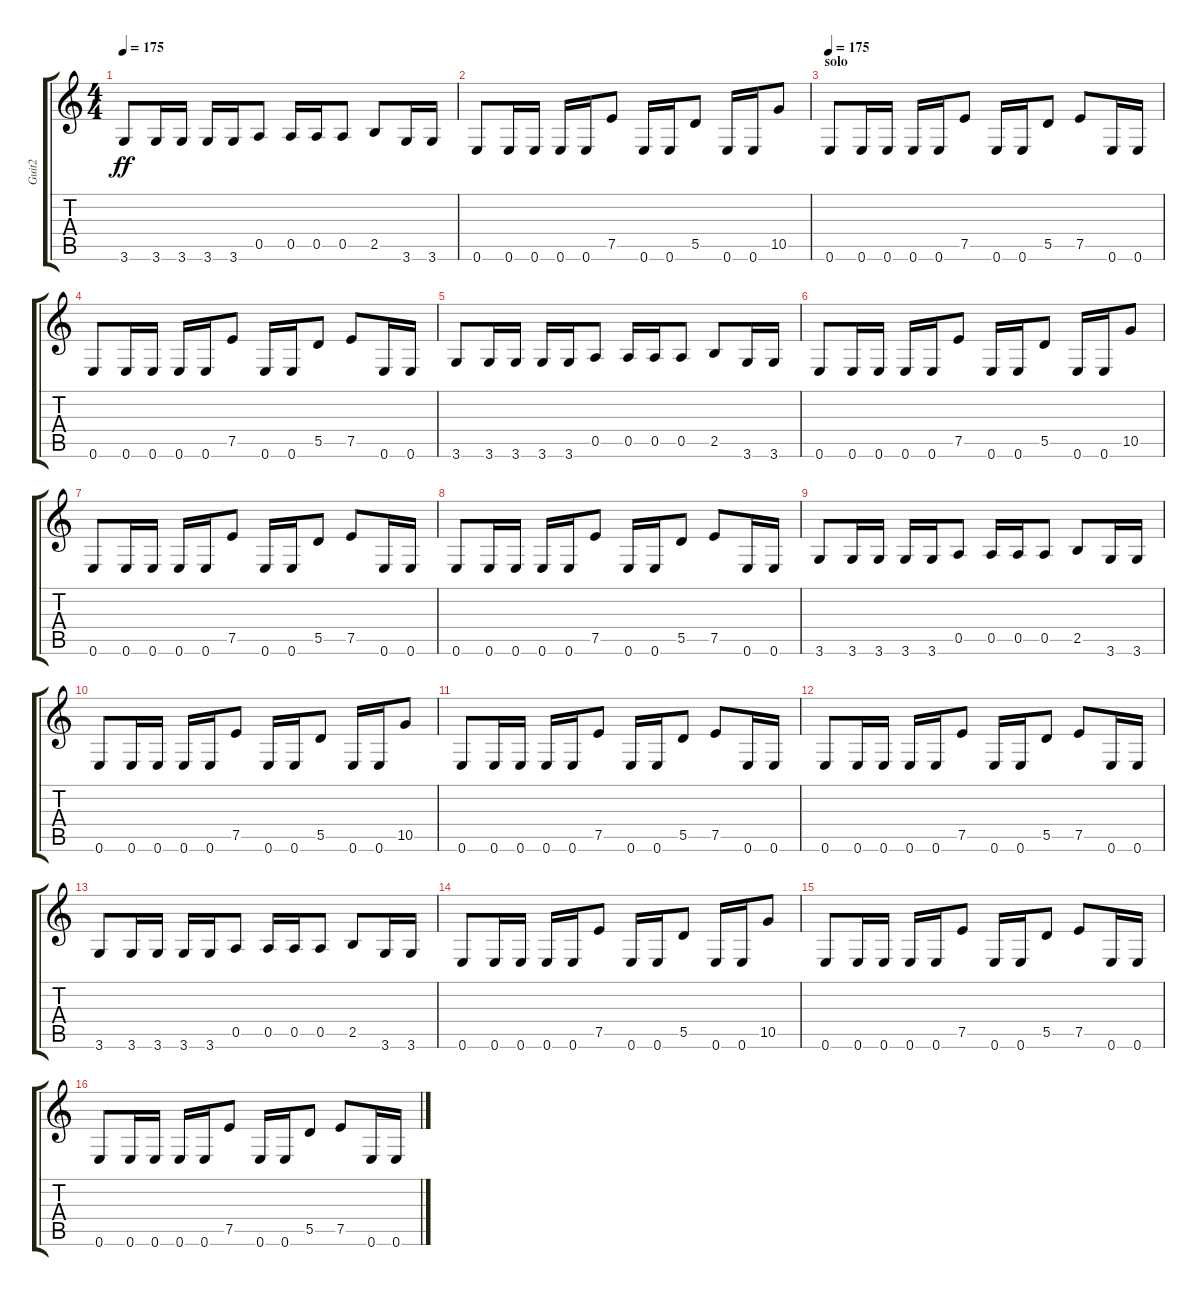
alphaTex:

\track ("Guit2" "Guit2") {instrument distortionguitar}
\staff {score tabs}
\tuning (E4 B3 G3 D3 A2 E2) {hide}
\ts (4 4)
\tempo 175
\clef g2
\ks c
3.6.8{dy ff} 3.6.16 3.6.16 3.6.16 3.6.16 0.5.8 0.5.16 0.5.16 0.5.8 2.5.8 3.6.16 3.6.16 |
0.6.8 0.6.16 0.6.16 0.6.16 0.6.16 7.5.8 0.6.16 0.6.16 5.5.8 0.6.16 0.6.16 10.5.8 |
\section ("" "solo")
\tempo 175
0.6.8{volume 11 instrument distortionguitar} 0.6.16 0.6.16 0.6.16 0.6.16 7.5.8 0.6.16 0.6.16 5.5.8 7.5.8 0.6.16 0.6.16 |
0.6.8 0.6.16 0.6.16 0.6.16 0.6.16 7.5.8 0.6.16 0.6.16 5.5.8 7.5.8 0.6.16 0.6.16 |
3.6.8 3.6.16 3.6.16 3.6.16 3.6.16 0.5.8 0.5.16 0.5.16 0.5.8 2.5.8 3.6.16 3.6.16 |
0.6.8 0.6.16 0.6.16 0.6.16 0.6.16 7.5.8 0.6.16 0.6.16 5.5.8 0.6.16 0.6.16 10.5.8 |
0.6.8{volume 11 instrument distortionguitar} 0.6.16 0.6.16 0.6.16 0.6.16 7.5.8 0.6.16 0.6.16 5.5.8 7.5.8 0.6.16 0.6.16 |
0.6.8 0.6.16 0.6.16 0.6.16 0.6.16 7.5.8 0.6.16 0.6.16 5.5.8 7.5.8 0.6.16 0.6.16 |
3.6.8 3.6.16 3.6.16 3.6.16 3.6.16 0.5.8 0.5.16 0.5.16 0.5.8 2.5.8 3.6.16 3.6.16 |
0.6.8 0.6.16 0.6.16 0.6.16 0.6.16 7.5.8 0.6.16 0.6.16 5.5.8 0.6.16 0.6.16 10.5.8 |
0.6.8{volume 11 instrument distortionguitar} 0.6.16 0.6.16 0.6.16 0.6.16 7.5.8 0.6.16 0.6.16 5.5.8 7.5.8 0.6.16 0.6.16 |
0.6.8 0.6.16 0.6.16 0.6.16 0.6.16 7.5.8 0.6.16 0.6.16 5.5.8 7.5.8 0.6.16 0.6.16 |
3.6.8 3.6.16 3.6.16 3.6.16 3.6.16 0.5.8 0.5.16 0.5.16 0.5.8 2.5.8 3.6.16 3.6.16 |
0.6.8 0.6.16 0.6.16 0.6.16 0.6.16 7.5.8 0.6.16 0.6.16 5.5.8 0.6.16 0.6.16 10.5.8 |
0.6.8{volume 11 instrument distortionguitar} 0.6.16 0.6.16 0.6.16 0.6.16 7.5.8 0.6.16 0.6.16 5.5.8 7.5.8 0.6.16 0.6.16 |
0.6.8 0.6.16 0.6.16 0.6.16 0.6.16 7.5.8 0.6.16 0.6.16 5.5.8 7.5.8 0.6.16 0.6.16
